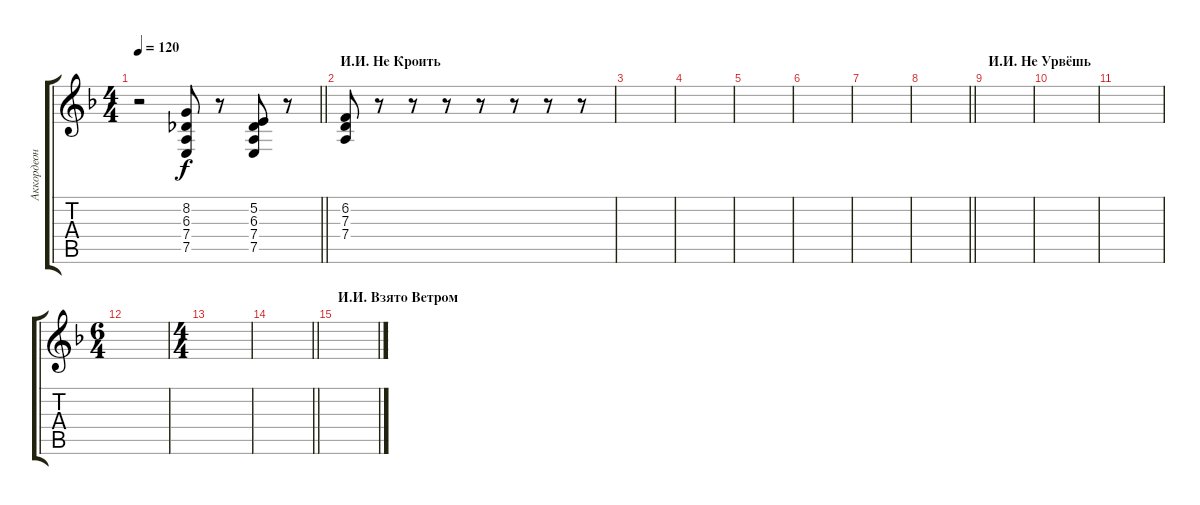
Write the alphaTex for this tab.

\track ("Аккордеон" "Аккордеон") {instrument tangoaccordion}
\staff {score tabs}
\tuning (E4 B3 G3 D3 A2 E2) {hide}
\ts (4 4)
\tempo 120
\clef g2
\barLineRight lightlight
\ks dminor
r.2{dy f} (8.2 6.3 7.4 7.5).8 r.8 (5.2 6.3 7.4 7.5).8 r.8 |
\section ("" "И.И. Не Кроить")
(6.2 7.3 7.4).8 r.8 r.8 r.8 r.8 r.8 r.8 r.8 |
|
|
|
|
|
\barLineRight lightlight
|
\section ("" "И.И. Не Урвёшь")
|
|
|
\ts (6 4)
|
\ts (4 4)
|
\barLineRight lightlight
|
\section ("" "И.И. Взято Ветром")
